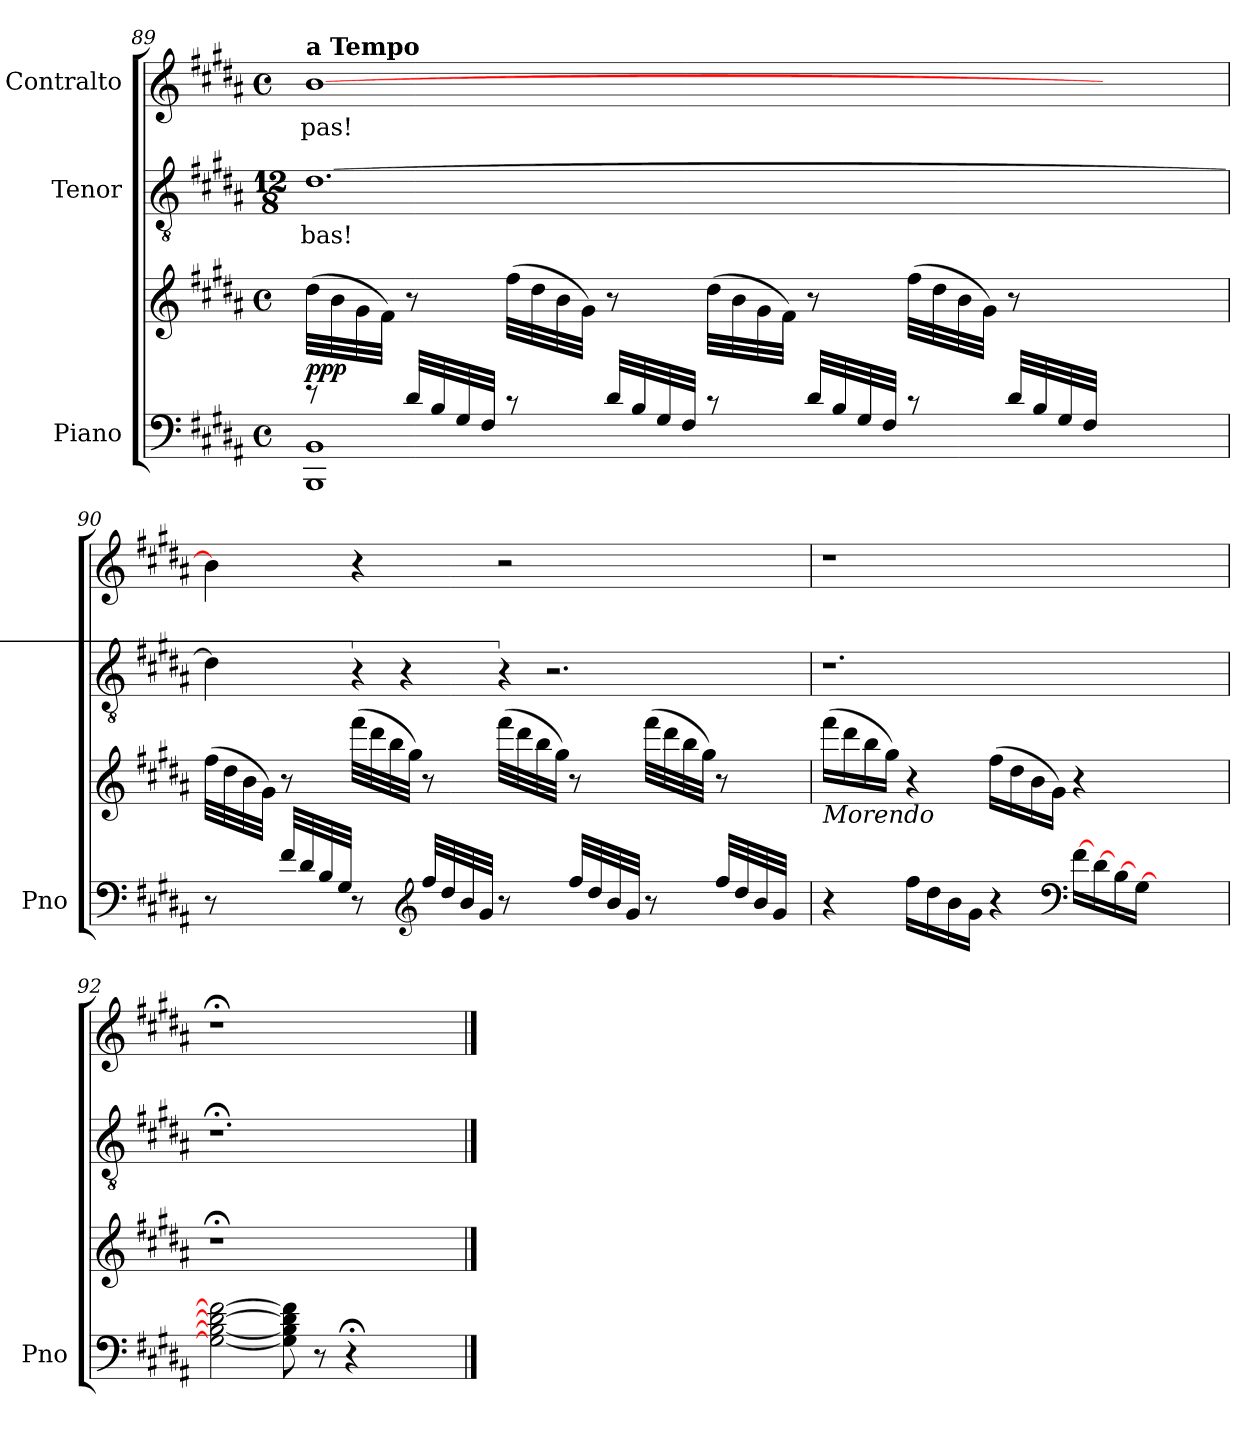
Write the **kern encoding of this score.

**kern	**kern	**dynam	**kern	**text	**kern	**text
*part3	*part3	*part3	*part2	*part2	*part1	*part1
*staff4	*staff3	*staff3/4	*staff2	*staff2	*staff1	*staff1
*I"Piano	*	*	*I"Tenor	*	*I"Contralto	*
*I'Pno	*	*	*	*	*	*
*clefF4	*clefG2	*	*clefGv2	*	*clefG2	*
*k[f#c#g#d#a#]	*k[f#c#g#d#a#]	*	*k[f#c#g#d#a#]	*	*k[f#c#g#d#a#]	*
*M4/4	*M4/4	*	*M12/8	*	*M4/4	*
*met(c)	*met(c)	*	*	*	*met(c)	*
=89	=89	=89	=89	=89	=89	=89
*^	*	*	*	*	*	*
!	!	!	!	!	!	!LO:TX:a:B:t=a Tempo	!
!	!	!	!LO:DY:b	!	!	!	!
8r	1BBB 1BB	(>32dd#\LLL	ppp	[1.d#	-bas!	[1b	pas!
.	.	32b\	.	.	.	.	.
.	.	32g#\	.	.	.	.	.
.	.	32f#\JJJ)	.	.	.	.	.
32d#/LLL	.	8r	.	.	.	.	.
32B/	.	.	.	.	.	.	.
32G#/	.	.	.	.	.	.	.
32F#/JJJ	.	.	.	.	.	.	.
8r	.	(>32ff#\LLL	.	.	.	.	.
.	.	32dd#\	.	.	.	.	.
.	.	32b\	.	.	.	.	.
.	.	32g#\JJJ)	.	.	.	.	.
32d#/LLL	.	8r	.	.	.	.	.
32B/	.	.	.	.	.	.	.
32G#/	.	.	.	.	.	.	.
32F#/JJJ	.	.	.	.	.	.	.
8r	.	(>32dd#\LLL	.	.	.	.	.
.	.	32b\	.	.	.	.	.
.	.	32g#\	.	.	.	.	.
.	.	32f#\JJJ)	.	.	.	.	.
32d#/LLL	.	8r	.	.	.	.	.
32B/	.	.	.	.	.	.	.
32G#/	.	.	.	.	.	.	.
32F#/JJJ	.	.	.	.	.	.	.
8r	.	(>32ff#\LLL	.	.	.	.	.
.	.	32dd#\	.	.	.	.	.
.	.	32b\	.	.	.	.	.
.	.	32g#\JJJ)	.	.	.	.	.
32d#/LLL	.	8r	.	.	.	.	.
32B/	.	.	.	.	.	.	.
32G#/	.	.	.	.	.	.	.
32F#/JJJ	.	.	.	.	.	.	.
2ryy	2ryy	2ryy	.	.	.	2ryy	.
*v	*v	*	*	*	*	*	*
=90	=90	=90	=90	=90	=90	=90
8r	(>32ff#\LLL	.	4d#\]	.	4b\]	.
.	32dd#\	.	.	.	.	.
.	32b\	.	.	.	.	.
.	32g#\JJJ)	.	.	.	.	.
32f#/LLL	8r	.	.	.	.	.
32d#/	.	.	.	.	.	.
32B/	.	.	.	.	.	.
32G#/JJJ	.	.	.	.	.	.
!	!	!	!LO:N:vis=8	!	!	!
8r	(>32fff#\LLL	.	12r	.	4r	.
.	32ddd#\	.	.	.	.	.
.	32bb\	.	.	.	.	.
!	!	!	!LO:N:vis=4	!	!	!
.	.	.	6r	.	.	.
.	32gg#\JJJ)	.	.	.	.	.
*clefG2	*	*	*	*	*	*
32ff#/LLL	8r	.	.	.	.	.
32dd#/	.	.	.	.	.	.
32b/	.	.	.	.	.	.
32g#/JJJ	.	.	.	.	.	.
!	!	!	!LO:N:vis=8	!	!	!
8r	(>32fff#\LLL	.	12r	.	2r	.
.	32ddd#\	.	.	.	.	.
.	32bb\	.	.	.	.	.
!	!	!	!LO:N:vis=2.	!	!	!
.	.	.	2r	.	.	.
.	32gg#\JJJ)	.	.	.	.	.
32ff#/LLL	8r	.	.	.	.	.
32dd#/	.	.	.	.	.	.
32b/	.	.	.	.	.	.
32g#/JJJ	.	.	.	.	.	.
8r	(>32fff#\LLL	.	.	.	.	.
.	32ddd#\	.	.	.	.	.
.	32bb\	.	.	.	.	.
.	32gg#\JJJ)	.	.	.	.	.
32ff#/LLL	8r	.	.	.	.	.
32dd#/	.	.	.	.	.	.
32b/	.	.	.	.	.	.
32g#/JJJ	.	.	.	.	.	.
12ryy	12ryy	.	.	.	12ryy	.
=91	=91	=91	=91	=91	=91	=91
!	!LO:TX:b:i:t=Morendo	!	!	!	!	!
4r	(16fff#\LL	.	1.r	.	1r	.
.	16ddd#\	.	.	.	.	.
.	16bb\	.	.	.	.	.
.	16gg#\JJ)	.	.	.	.	.
16ff#\LL	4r	.	.	.	.	.
16dd#\	.	.	.	.	.	.
16b\	.	.	.	.	.	.
16g#\JJ	.	.	.	.	.	.
4r	(16ff#\LL	.	.	.	.	.
.	16dd#\	.	.	.	.	.
.	16b\	.	.	.	.	.
.	16g#\JJ)	.	.	.	.	.
*clefF4	*	*	*	*	*	*
[16f#\LL	4r	.	.	.	.	.
[16d#\	.	.	.	.	.	.
[16B\	.	.	.	.	.	.
[16G#\JJ	.	.	.	.	.	.
2ryy	2ryy	.	.	.	2ryy	.
=92	=92	=92	=92	=92	=92	=92
2G#\_ 2B\_ 2d#\_ 2f#\_	1r;<	.	1.r;<	.	1r;<	.
8G#\] 8B\] 8d#\] 8f#\]	.	.	.	.	.	.
8r	.	.	.	.	.	.
4r;<	.	.	.	.	.	.
2ryy	2ryy	.	.	.	2ryy	.
==	==	==	==	==	==	==
*-	*-	*-	*-	*-	*-	*-
